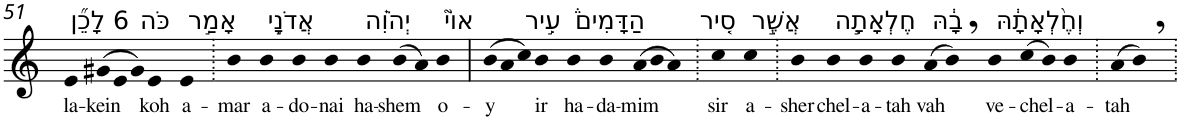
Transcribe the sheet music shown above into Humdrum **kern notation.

**kern	**text
*part1	*part1
*staff1	*staff1
*I"Piano	*
*I'Pno	*
!!LO:PB:g=z
*clefG2	*
*k[]	*
=51	=51
!LO:TX:a:t=6 לָכֵ֞ן	!
!	!LO:LY:b
4e	la-
*Xtuplet	*
!	!LO:LY:b
(>12g#X	-kein
12e	.
12g#)	.
!LO:TX:a:t=כֹּה	!
!	!LO:LY:b
4e	koh
!LO:TX:a:t=אָמַ֣ר	!
!	!LO:LY:b
4e	a-
=52.	=52.
!	!LO:LY:b
4b	-mar
!LO:TX:a:t=אֲדֹנָ֣י	!
!	!LO:LY:b
4b	a-
!	!LO:LY:b
4b	-do-
!	!LO:LY:b
4b	-nai
!LO:TX:a:t=יְהֹוִ֗ה	!
!	!LO:LY:b
4b	ha-
!	!LO:LY:b
(>8b	-shem
8a)	.
!LO:TX:a:t=אוֹי֮	!
!	!LO:LY:b
4b	o-
=53	=53
!	!LO:LY:b
(>12b	-y
12a	.
12cc)	.
!LO:TX:a:t=עִ֣יר	!
!	!LO:LY:b
4b	ir
!LO:TX:a:t=הַדָּמִים֒	!
!	!LO:LY:b
4b	ha-
!	!LO:LY:b
4b	-da-
!	!LO:LY:b
(>12a	-mim
12b	.
12a)	.
=54.	=54.
!LO:TX:a:t=סִ֚יר	!
!	!LO:LY:b
4cc	sir
!LO:TX:a:t=אֲשֶׁ֣ר	!
!	!LO:LY:b
4cc	a-
=55.	=55.
!	!LO:LY:b
4b	-sher
!LO:TX:a:t=חֶלְאָתָ֣ה	!
!	!LO:LY:b
4b	chel-
!	!LO:LY:b
4b	-a-
!	!LO:LY:b
4b	-tah
!LO:TX:a:t=בָ֔הּ	!
!	!LO:LY:b
(>8a	vah
8b,)	.
!LO:TX:a:t=וְחֶ֨לְאָתָ֔הּ	!
!	!LO:LY:b
4b	ve-
!	!LO:LY:b
(>8cc	-chel-
8b)	.
!	!LO:LY:b
4b	-a-
=56.	=56.
!	!LO:LY:b
(>8a	-tah
8b,)	.
=.	=.
*-	*-
